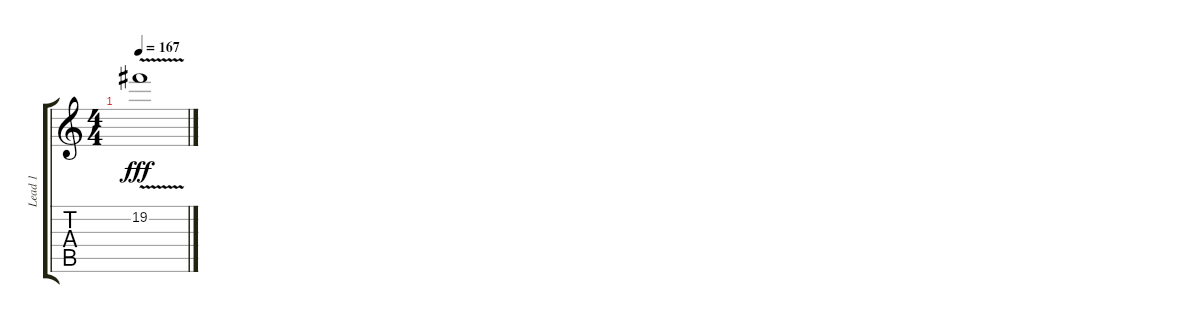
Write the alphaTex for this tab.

\track ("Lead 1" "Lead 1") {instrument distortionguitar}
\staff {score tabs}
\tuning (E4 B3 G3 D3 A2 E2) {hide}
\ts (4 4)
\tempo 167
\clef g2
\ks c
19.2{v}.1{dy fff}
